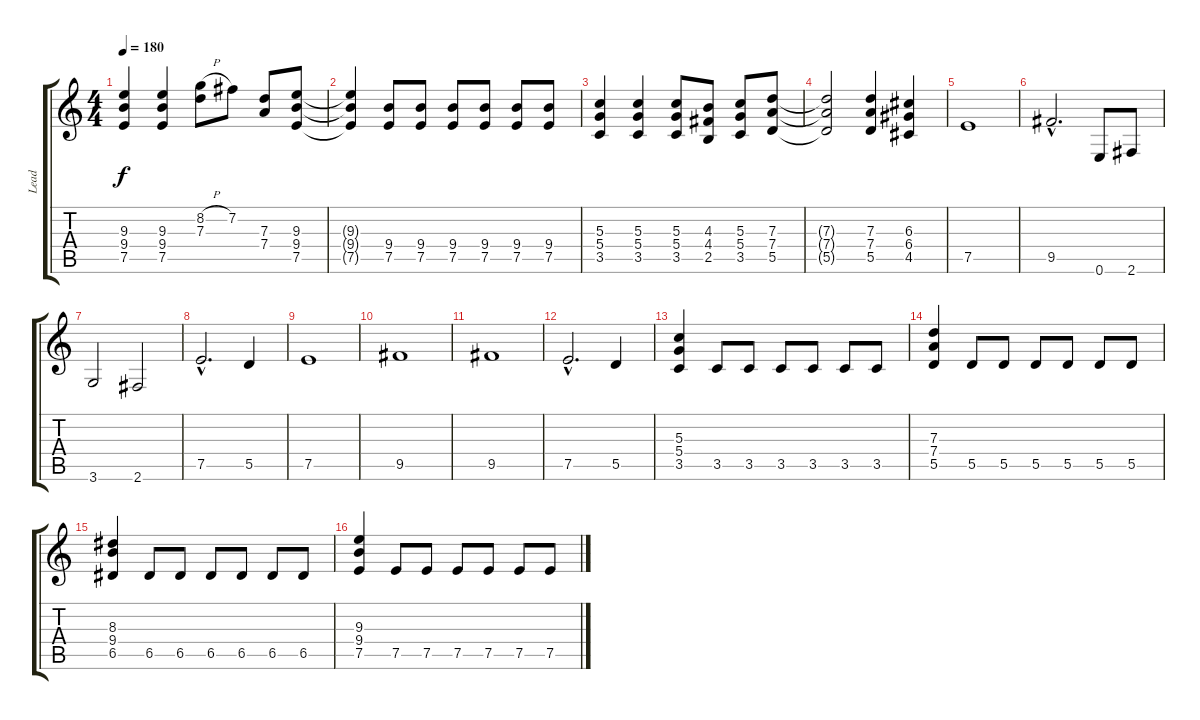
\track ("Lead" "Lead") {instrument distortionguitar}
\staff {score tabs}
\tuning (E4 B3 G3 D3 A2 E2) {hide}
\ts (4 4)
\tempo 180
\clef g2
\ks c
(9.3 9.4 7.5).4{dy f} (9.3 9.4 7.5).4 (8.2{h} 7.3).8 7.2.8 (7.3 7.4).8 (9.3 9.4 7.5).8 |
(9.3{t} 9.4{t} 7.5{t}).4 (9.4 7.5).8 (9.4 7.5).8 (9.4 7.5).8 (9.4 7.5).8 (9.4 7.5).8 (9.4 7.5).8 |
(5.3 5.4 3.5).4 (5.3 5.4 3.5).4 (5.3 5.4 3.5).8 (4.3 4.4 2.5).8 (5.3 5.4 3.5).8 (7.3 7.4 5.5).8 |
(7.3{t} 7.4{t} 5.5{t}).2 (7.3 7.4 5.5).4 (6.3 6.4 4.5).4 |
7.5.1 |
9.5{hac}.2{d} 0.6.8 2.6.8 |
3.6.2 2.6.2 |
7.5{hac}.2{d} 5.5.4 |
7.5.1 |
9.5.1 |
9.5.1 |
7.5{hac}.2{d} 5.5.4 |
(5.3 5.4 3.5).4 3.5.8 3.5.8 3.5.8 3.5.8 3.5.8 3.5.8 |
(7.3 7.4 5.5).4 5.5.8 5.5.8 5.5.8 5.5.8 5.5.8 5.5.8 |
(8.3 9.4 6.5).4 6.5.8 6.5.8 6.5.8 6.5.8 6.5.8 6.5.8 |
(9.3 9.4 7.5).4 7.5.8 7.5.8 7.5.8 7.5.8 7.5.8 7.5.8
